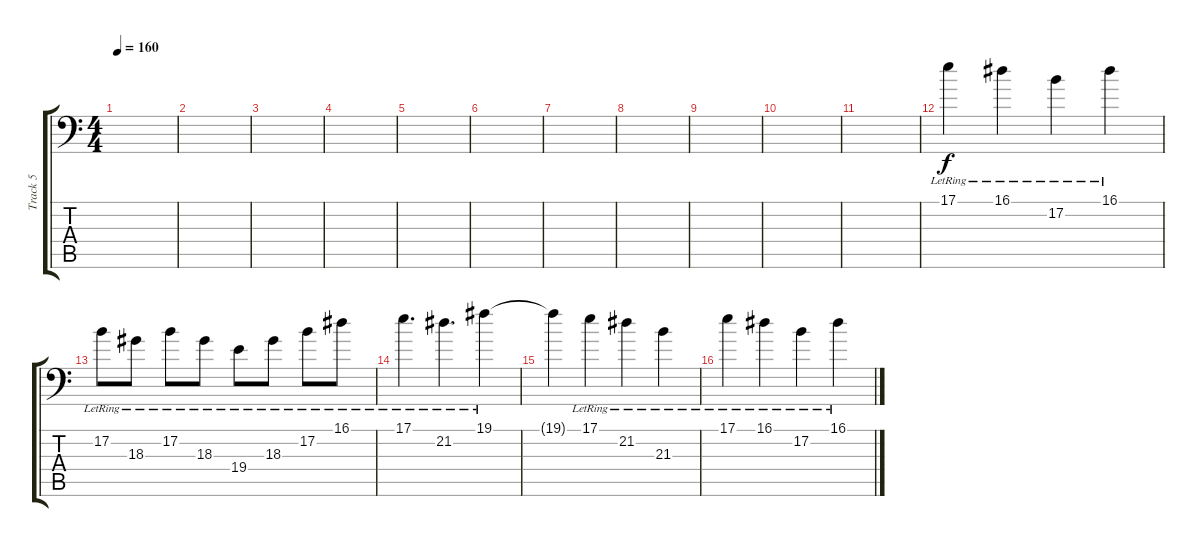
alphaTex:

\track ("Track 5" "Track 5") {instrument pad2warm}
\staff {score tabs}
\tuning (B3 Gb3 D3 A2 E2 A1) {hide}
\ts (4 4)
\tempo 160
\clef f4
\ks c
|
|
|
|
|
|
|
|
|
|
|
17.1{lr}.4{instrument electricgrandpiano} 16.1{lr}.4 17.2{lr}.4 16.1{lr}.4 |
17.2{lr}.8 18.3{lr}.8 17.2{lr}.8 18.3{lr}.8 19.4{lr}.8 18.3{lr}.8 17.2{lr}.8 16.1{lr}.8 |
17.1{lr}.4{d} 21.2{lr}.4{d} 19.1{lr}.4 |
19.1{t}.4 17.1{lr}.4 21.2{lr}.4 21.3{lr}.4 |
17.1{lr}.4 16.1{lr}.4 17.2{lr}.4 16.1{lr}.4
